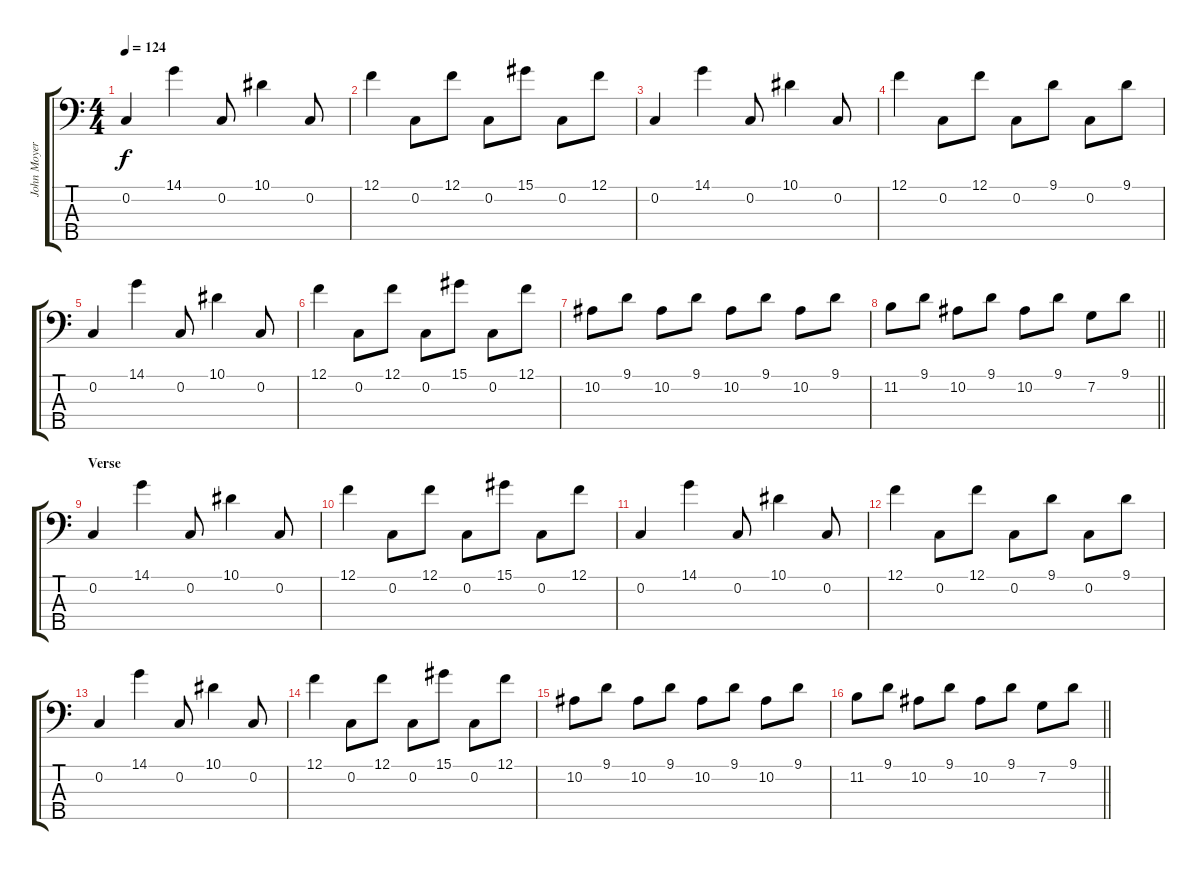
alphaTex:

\track ("John Moyer" "John Moyer") {instrument electricbasspick}
\staff {score tabs}
\tuning (F2 C2 G1 C1 A0) {hide}
\ts (4 4)
\tempo 124
\clef f4
\ks c
0.2.4{dy f} 14.1.4 0.2.8 10.1.4 0.2.8 |
12.1.4 0.2.8 12.1.8 0.2.8 15.1.8 0.2.8 12.1.8 |
0.2.4 14.1.4 0.2.8 10.1.4 0.2.8 |
12.1.4 0.2.8 12.1.8 0.2.8 9.1.8 0.2.8 9.1.8 |
0.2.4 14.1.4 0.2.8 10.1.4 0.2.8 |
12.1.4 0.2.8 12.1.8 0.2.8 15.1.8 0.2.8 12.1.8 |
10.2.8 9.1.8 10.2.8 9.1.8 10.2.8 9.1.8 10.2.8 9.1.8 |
\barLineRight lightlight
11.2.8 9.1.8 10.2.8 9.1.8 10.2.8 9.1.8 7.2.8 9.1.8 |
\section ("" "Verse")
0.2.4 14.1.4 0.2.8 10.1.4 0.2.8 |
12.1.4 0.2.8 12.1.8 0.2.8 15.1.8 0.2.8 12.1.8 |
0.2.4 14.1.4 0.2.8 10.1.4 0.2.8 |
12.1.4 0.2.8 12.1.8 0.2.8 9.1.8 0.2.8 9.1.8 |
0.2.4 14.1.4 0.2.8 10.1.4 0.2.8 |
12.1.4 0.2.8 12.1.8 0.2.8 15.1.8 0.2.8 12.1.8 |
10.2.8 9.1.8 10.2.8 9.1.8 10.2.8 9.1.8 10.2.8 9.1.8 |
\barLineRight lightlight
11.2.8 9.1.8 10.2.8 9.1.8 10.2.8 9.1.8 7.2.8 9.1.8
